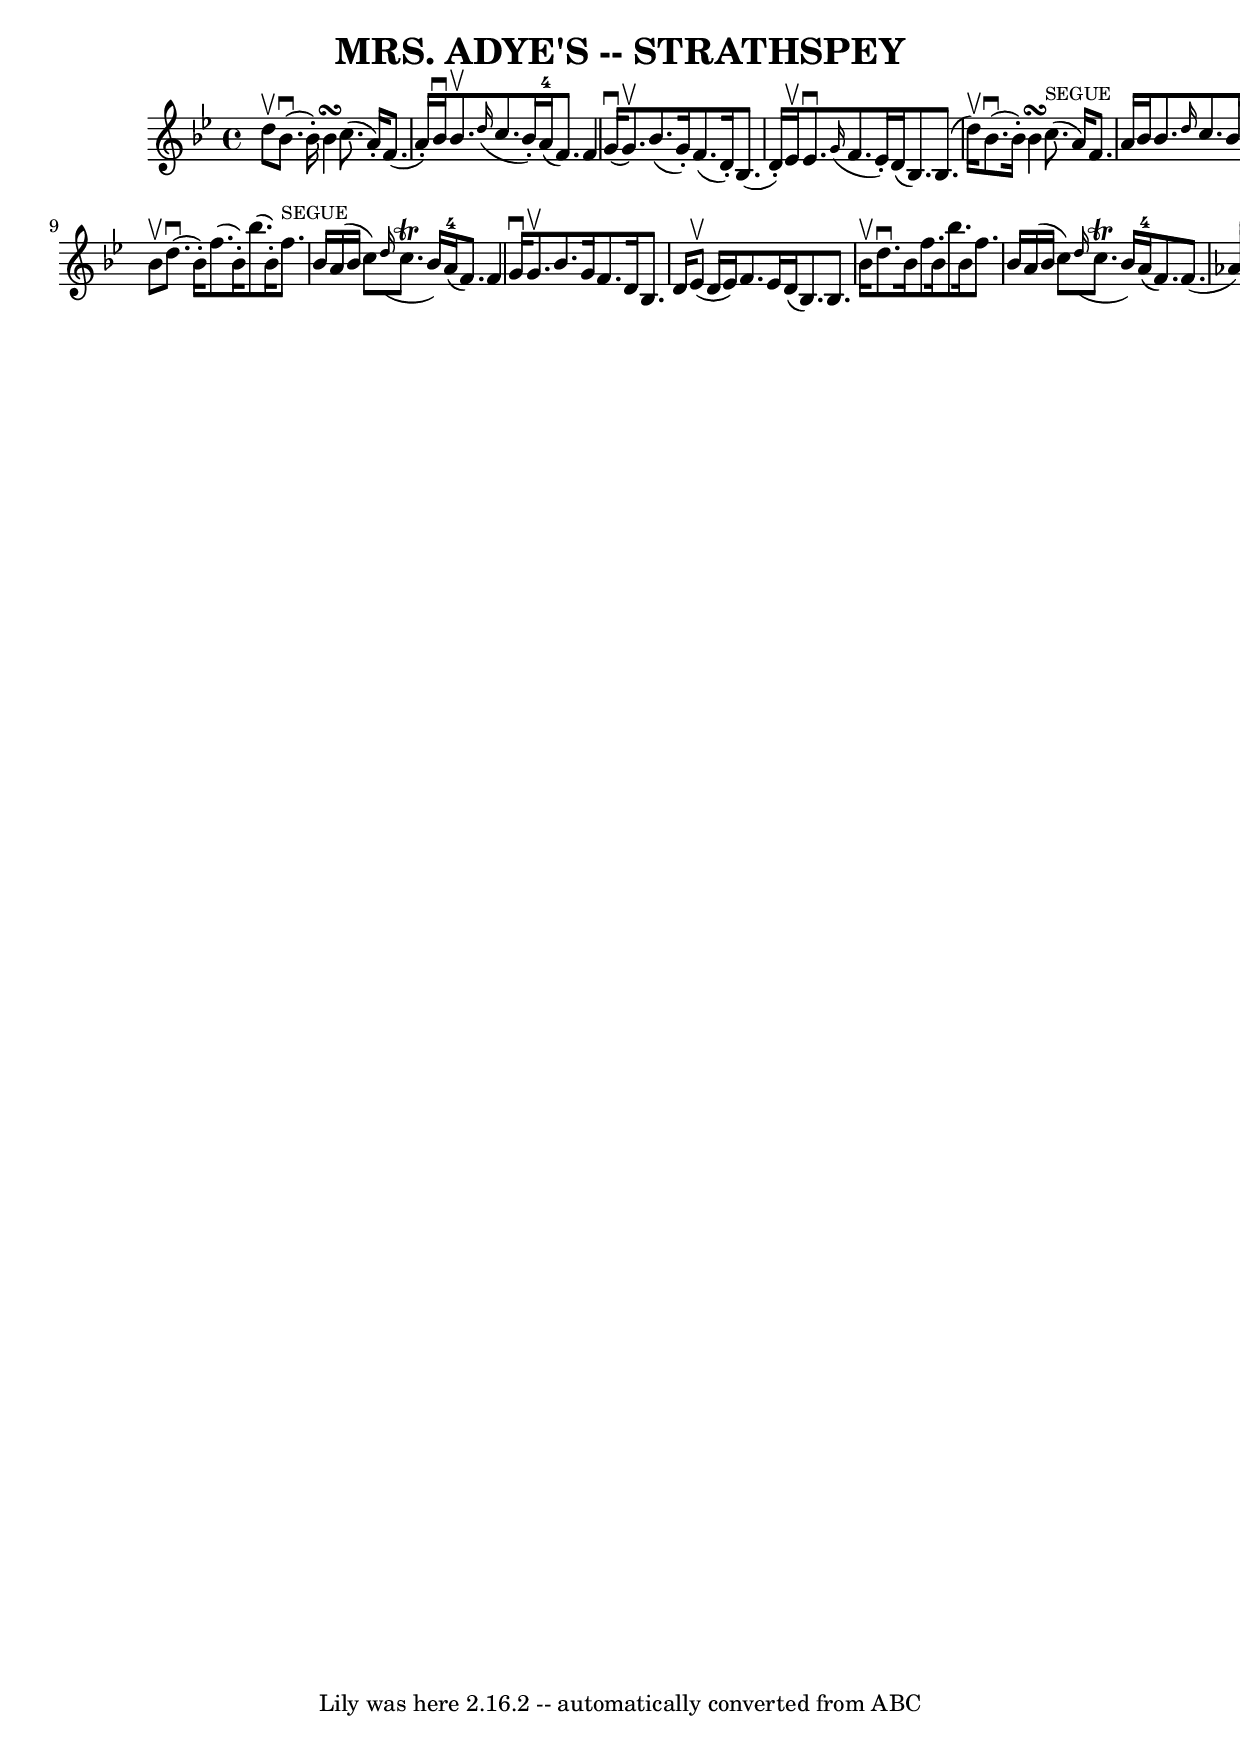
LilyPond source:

\version "2.16.2"
\include "Mammoth.ily"
\header {
  %% book = "Ryan's Mammoth Collection of Fiddle Tunes"
  crossRefNumber = "1"
  footnotes = ""
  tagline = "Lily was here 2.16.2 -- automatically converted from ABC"
  title = "MRS. ADYE'S -- STRATHSPEY"

}
voicedefault =  {


  \override Staff.TimeSignature #'style = #'C
  \time 4/4 % %slurgraces 1
  
  \key bes \major d''8^\upbow   |
  bes'8. (^\downbow bes'16-.) bes'4\turn c''8. (a'16-.) f'8. (a'16-.)   |
  
  bes'16^\downbow bes'8.^\upbow   \grace { d''16 (
					 } c''8. bes'16-.) a'16-4(f'8.) f'4    |
  g'16 (^\downbow g'8.^\upbow) bes'8. (g'16-.) f'8. (d'16-.) bes8. (d'16-.) 
  |
  ees'16^\upbow ees'8.^\downbow   \grace { g'16 (
					 } f'8.    
  ees'16-.) d'16 (bes8.) bes8. (d''16^\upbow)   |
  
  bes'8. (^\downbow bes'16-.) bes'4\turn c''8.^\segue(a'16)   
  f'8. a'16    |
  bes'16 bes'8.  \grace { d''16  
			} c''8.    
  bes'16 a'16-4(f'8.) f'4    |
  g'16^\upbow g'8.    
  bes'8. g'16 f'8. d'16 bes8. d'16    |
  ees'16^\downbow  
  ees'8.  \grace { g'16  
		 } f'8. ees'16 d'16 (bes8.) bes8    
  \bar "|." bes'8^\upbow   |
  d''8. (^\downbow bes'16-.)   
  f''8. (bes'16-.) bes''8. (bes'16-.) f''8.^\segue bes'16    
  |
  a'16 (bes'16 c''8)   \grace { d''16 (
			      } c''8.^\trill  
  bes'16) a'16-4(f'8.) f'4    |
  g'16^\downbow   
  g'8.^\upbow bes'8. g'16 f'8. d'16 bes8. d'16    |
  
  ees'8 (^\upbow d'16 ees'16) f'8. ees'16 d'16 (bes8.)   
  bes8. bes'16^\upbow   |
  d''8.^\downbow bes'16 f''8.    
  bes'16 bes''8. bes'16 f''8. bes'16    |
  a'16 (bes'16    
  c''8)   \grace { d''16 (
		 } c''8.^\trill bes'16) a'16-4(
  f'8.) f'8. (aes'16)   |
  g'8. ees'16 ees'16 (
  ees''8.) f'8. d'16 d'16 (d''8.)   |
  ees'8. c'16    
  c'16 (f'8.) d'16 (bes8.) bes8    \bar "|."   

}

\score{
  <<

    \context Staff="default"
    {
      \voicedefault 
      
    }

  >>
  \layout {
    
  }
  \midi {
  }

}
